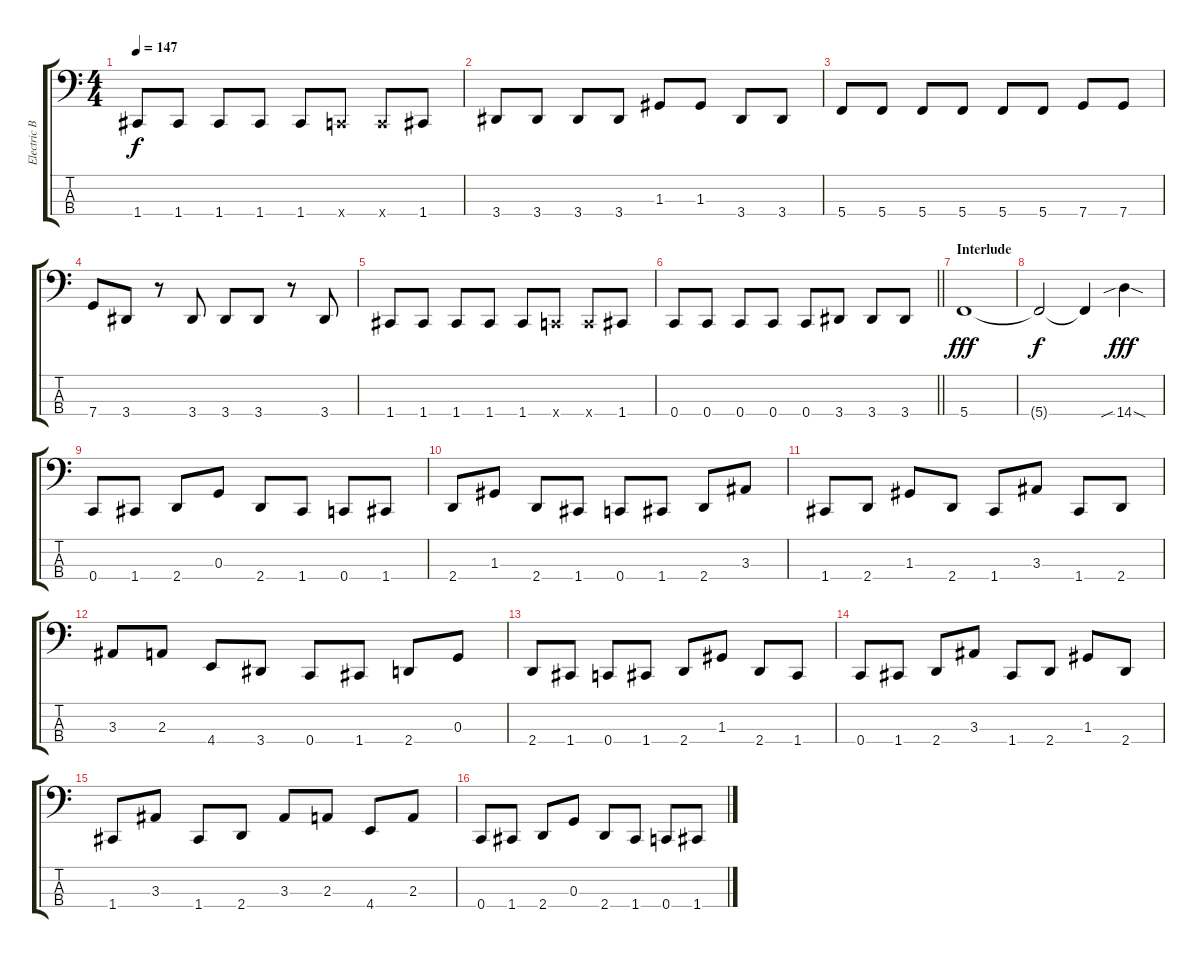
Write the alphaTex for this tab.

\track ("Electric Bass [Moyer]" "Electric B") {instrument electricbassfinger}
\staff {score tabs}
\tuning (G2 C2 G1 C1) {hide}
\ts (4 4)
\tempo 147
\clef f4
\ks c
1.4.8{dy f} 1.4.8 1.4.8 1.4.8 1.4.8 0.4{x}.8 0.4{x}.8 1.4.8 |
3.4.8 3.4.8 3.4.8 3.4.8 1.3.8 1.3.8 3.4.8 3.4.8 |
5.4.8 5.4.8 5.4.8 5.4.8 5.4.8 5.4.8 7.4.8 7.4.8 |
7.4.8 3.4.8 r.8 3.4.8 3.4.8 3.4.8 r.8 3.4.8 |
1.4.8 1.4.8 1.4.8 1.4.8 1.4.8 0.4{x}.8 0.4{x}.8 1.4.8 |
\barLineRight lightlight
0.4.8 0.4.8 0.4.8 0.4.8 0.4.8 3.4.8 3.4.8 3.4.8 |
\section ("" "Interlude")
5.4.1{dy fff} |
5.4{t}.2{dy f} 5.4{t}.4 14.4{sib sod}.4{dy fff} |
0.4.8 1.4.8 2.4.8 0.3.8 2.4.8 1.4.8 0.4.8 1.4.8 |
2.4.8 1.3.8 2.4.8 1.4.8 0.4.8 1.4.8 2.4.8 3.3.8 |
1.4.8 2.4.8 1.3.8 2.4.8 1.4.8 3.3.8 1.4.8 2.4.8 |
3.3.8 2.3.8 4.4.8 3.4.8 0.4.8 1.4.8 2.4.8 0.3.8 |
2.4.8 1.4.8 0.4.8 1.4.8 2.4.8 1.3.8 2.4.8 1.4.8 |
0.4.8 1.4.8 2.4.8 3.3.8 1.4.8 2.4.8 1.3.8 2.4.8 |
1.4.8 3.3.8 1.4.8 2.4.8 3.3.8 2.3.8 4.4.8 2.3.8 |
0.4.8 1.4.8 2.4.8 0.3.8 2.4.8 1.4.8 0.4.8 1.4.8
